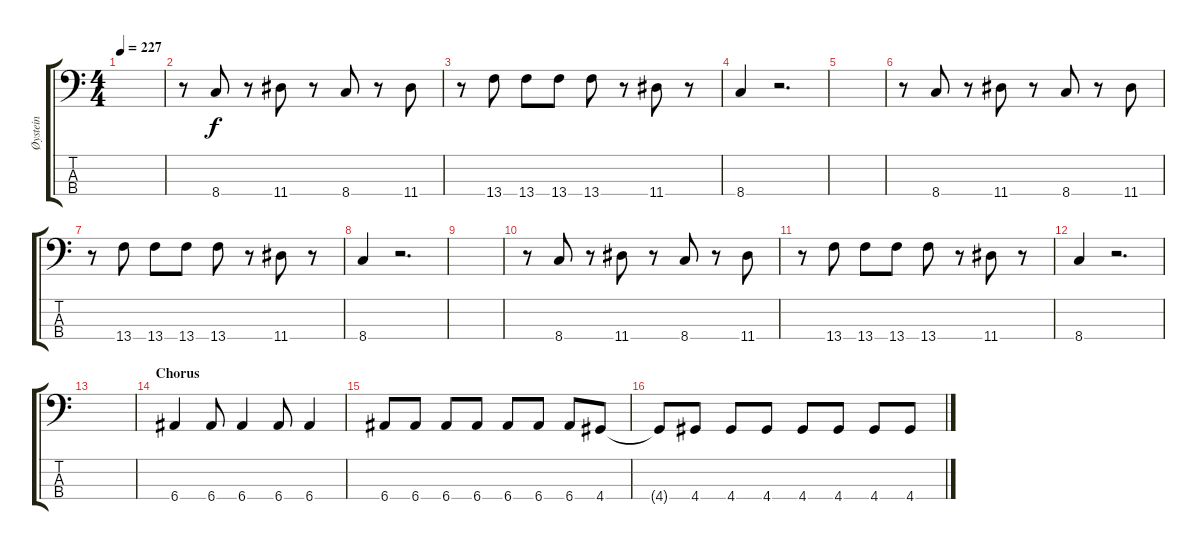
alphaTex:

\track ("Øystein" "Øystein") {instrument electricbassfinger}
\staff {score tabs}
\tuning (G2 D2 A1 E1) {hide}
\ts (4 4)
\tempo 227
\clef f4
\ks c
|
r.8 8.4.8 r.8 11.4.8 r.8 8.4.8 r.8 11.4.8 |
r.8 13.4.8 13.4.8 13.4.8 13.4.8 r.8 11.4.8 r.8 |
8.4.4 r.2{d} |
|
r.8 8.4.8 r.8 11.4.8 r.8 8.4.8 r.8 11.4.8 |
r.8 13.4.8 13.4.8 13.4.8 13.4.8 r.8 11.4.8 r.8 |
8.4.4 r.2{d} |
|
r.8 8.4.8 r.8 11.4.8 r.8 8.4.8 r.8 11.4.8 |
r.8 13.4.8 13.4.8 13.4.8 13.4.8 r.8 11.4.8 r.8 |
8.4.4 r.2{d} |
|
\section ("" "Chorus")
6.4.4 6.4.8 6.4.4 6.4.8 6.4.4 |
6.4.8 6.4.8 6.4.8 6.4.8 6.4.8 6.4.8 6.4.8 4.4.8 |
4.4{t}.8 4.4.8 4.4.8 4.4.8 4.4.8 4.4.8 4.4.8 4.4.8
